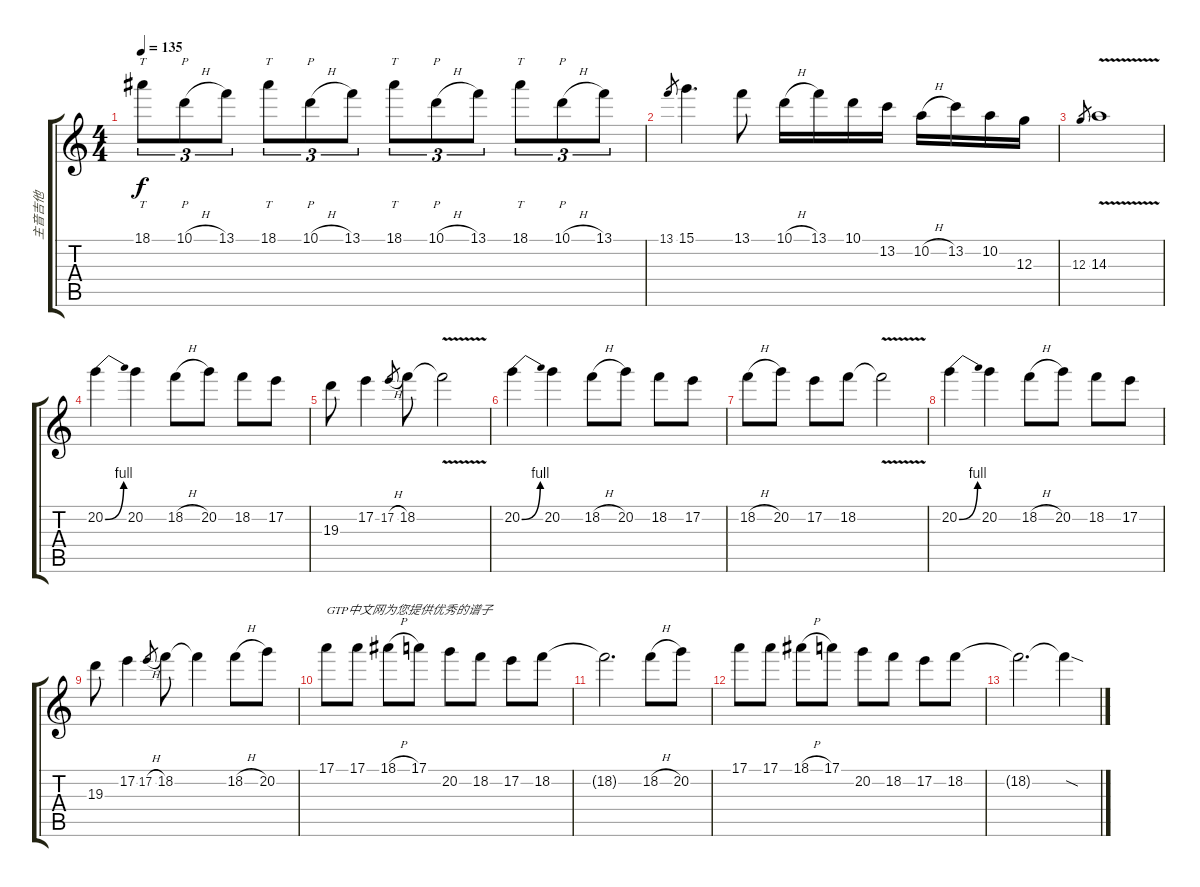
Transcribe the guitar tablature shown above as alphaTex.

\track ("主音吉他" "主音吉他") {instrument overdrivenguitar}
\staff {score tabs}
\tuning (E4 B3 G3 D3 A2 E2) {hide}
\ts (4 4)
\tempo 135
\clef g2
\ks c
18.1.8{tt tu (3 2) dy f} 10.1{h}.8{p tu (3 2)} 13.1.8{tu (3 2)} 18.1.8{tt tu (3 2)} 10.1{h}.8{p tu (3 2)} 13.1.8{tu (3 2)} 18.1.8{tt tu (3 2)} 10.1{h}.8{p tu (3 2)} 13.1.8{tu (3 2)} 18.1.8{tt tu (3 2)} 10.1{h}.8{p tu (3 2)} 13.1.8{tu (3 2)} |
13.1.8{gr} 15.1.4{d} 13.1.8 10.1{h}.16 13.1.16 10.1.16 13.2.16 10.2{h}.16 13.2.16 10.2.16 12.3.16 |
12.3.8{gr} 14.3{v}.1 |
20.2{be (bend 0 0 60 4)}.4 20.2.4 18.2{h}.8 20.2.8 18.2.8 17.2.8 |
19.3.8 17.2.4 17.2{h}.8{gr} 18.2.8 18.2{v t}.2 |
20.2{be (bend 0 0 60 4)}.4 20.2.4 18.2{h}.8 20.2.8 18.2.8 17.2.8 |
18.2{h}.8 20.2.8 17.2.8 18.2.8 18.2{v t}.2 |
20.2{be (bend 0 0 60 4)}.4 20.2.4 18.2{h}.8 20.2.8 18.2.8 17.2.8 |
19.3.8 17.2.4 17.2{h}.8{gr} 18.2.8 18.2{t}.4 18.2{h}.8 20.2.8 |
17.1.8{txt "GTP中文网为您提供优秀的谱子"} 17.1.8 18.1{h}.8 17.1.8 20.2.8 18.2.8 17.2.8 18.2.8 |
18.2{t}.2{d} 18.2{h}.8 20.2.8 |
17.1.8 17.1.8 18.1{h}.8 17.1.8 20.2.8 18.2.8 17.2.8 18.2.8 |
18.2{t}.2{d} 18.2{sod t}.4
